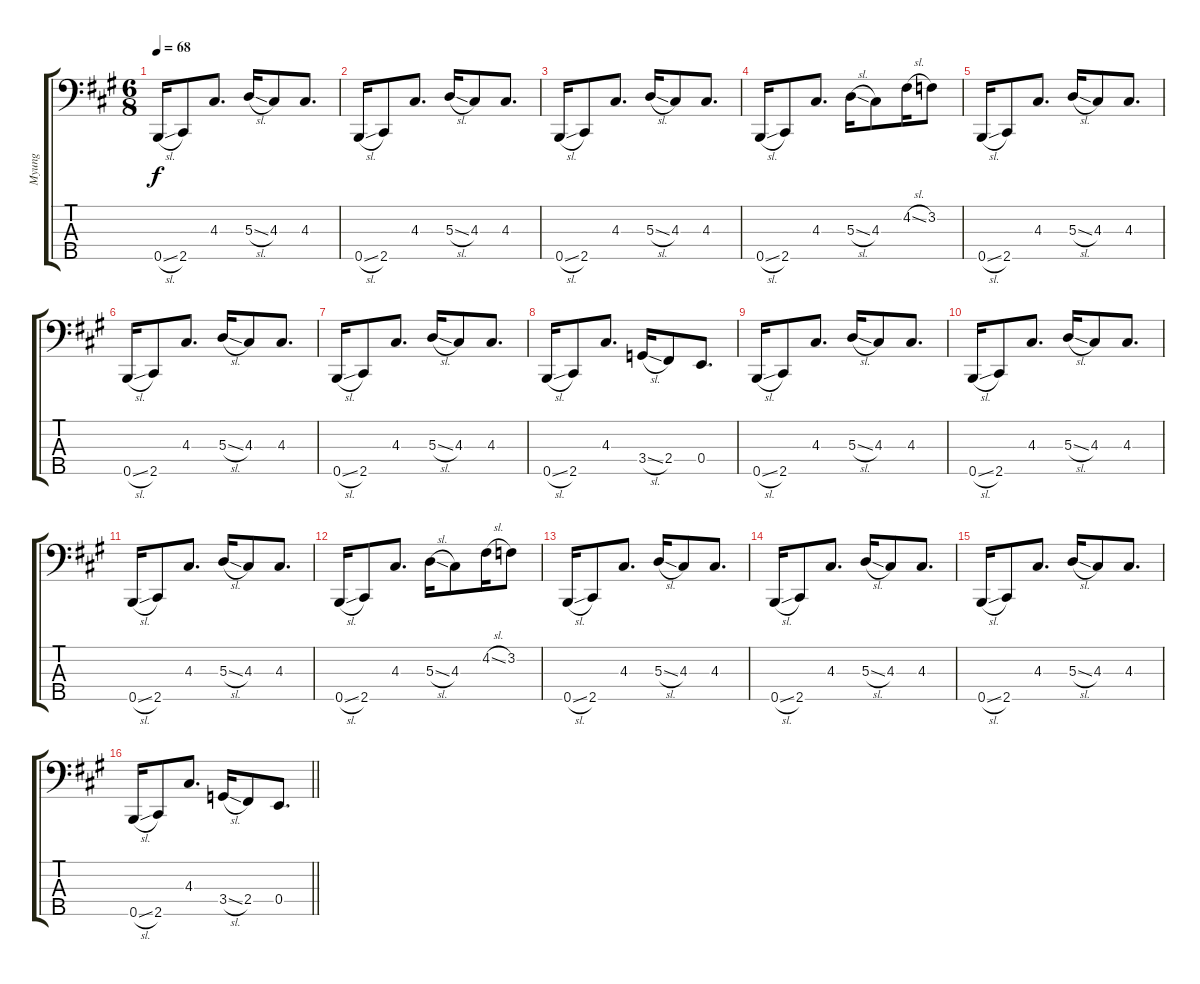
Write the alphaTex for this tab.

\track ("Myung" "Myung") {instrument electricbassfinger}
\staff {score tabs}
\tuning (G2 D2 A1 E1 B0) {hide}
\ts (6 8)
\tempo 68
\clef f4
\ks a
0.5{sl}.16{dy f} 2.5.8 4.3.8{d} 5.3{sl}.16 4.3.8 4.3.8{d} |
0.5{sl}.16 2.5.8 4.3.8{d} 5.3{sl}.16 4.3.8 4.3.8{d} |
0.5{sl}.16 2.5.8 4.3.8{d} 5.3{sl}.16 4.3.8 4.3.8{d} |
0.5{sl}.16 2.5.8 4.3.8{d} 5.3{sl}.16 4.3.8 4.2{sl}.16 3.2.8 |
0.5{sl}.16 2.5.8 4.3.8{d} 5.3{sl}.16 4.3.8 4.3.8{d} |
0.5{sl}.16 2.5.8 4.3.8{d} 5.3{sl}.16 4.3.8 4.3.8{d} |
0.5{sl}.16 2.5.8 4.3.8{d} 5.3{sl}.16 4.3.8 4.3.8{d} |
0.5{sl}.16 2.5.8 4.3.8{d} 3.4{sl}.16 2.4.8 0.4.8{d} |
0.5{sl}.16 2.5.8 4.3.8{d} 5.3{sl}.16 4.3.8 4.3.8{d} |
0.5{sl}.16 2.5.8 4.3.8{d} 5.3{sl}.16 4.3.8 4.3.8{d} |
0.5{sl}.16 2.5.8 4.3.8{d} 5.3{sl}.16 4.3.8 4.3.8{d} |
0.5{sl}.16 2.5.8 4.3.8{d} 5.3{sl}.16 4.3.8 4.2{sl}.16 3.2.8 |
0.5{sl}.16 2.5.8 4.3.8{d} 5.3{sl}.16 4.3.8 4.3.8{d} |
0.5{sl}.16 2.5.8 4.3.8{d} 5.3{sl}.16 4.3.8 4.3.8{d} |
0.5{sl}.16 2.5.8 4.3.8{d} 5.3{sl}.16 4.3.8 4.3.8{d} |
\barLineRight lightlight
0.5{sl}.16 2.5.8 4.3.8{d} 3.4{sl}.16 2.4.8 0.4.8{d}
